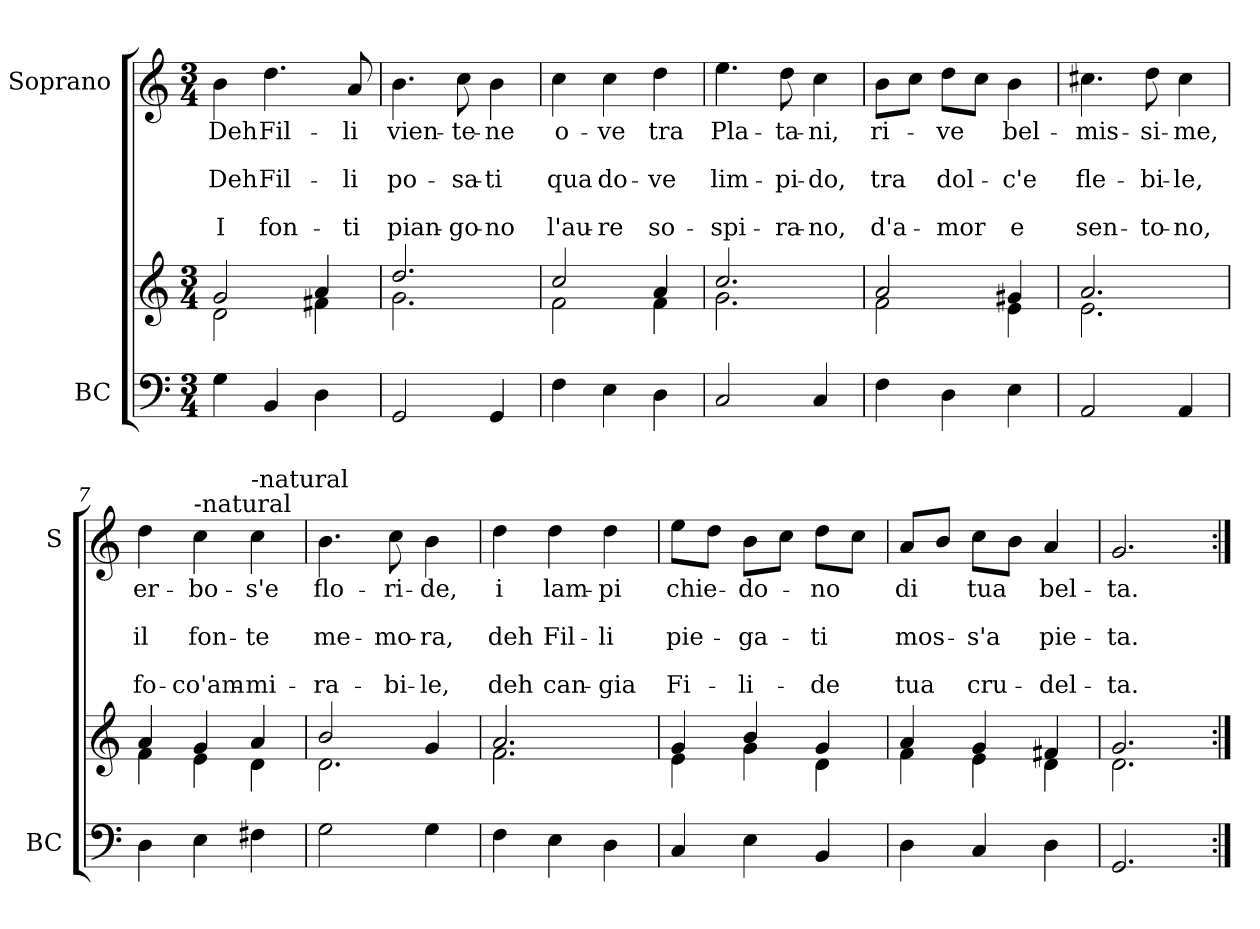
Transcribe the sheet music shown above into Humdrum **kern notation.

**kern	**kern	**kern	**text	**text	**text	**text	**text
*part2	*part2	*part1	*part1	*part1	*part1	*part1	*part1
*staff3	*staff2	*staff1	*staff1	*staff1	*staff1	*staff1	*staff1
*I"BC	*	*I"Soprano	*	*	*	*	*
*I'BC	*	*I'S	*	*	*	*	*
*clefF4	*clefG2	*clefG2	*	*	*	*	*
*k[]	*k[]	*k[]	*	*	*	*	*
*C:	*C:	*C:	*	*	*	*	*
*M3/4	*M3/4	*M3/4	*	*	*	*	*
=1	=1	=1	=1	=1	=1	=1	=1
*	*^	*	*	*	*	*	*
!	!	!	!	!LO:LY:b	!	!LO:LY:b	!	!LO:LY:b
4G\	2g/	2d\	4b\	Deh	.	Deh	.	I
!	!	!	!	!LO:LY:b	!	!LO:LY:b	!	!LO:LY:b
4BB/	.	.	4.dd\	Fil-	.	Fil-	.	fon-
4D\	4a/	4f#X\	.	.	.	.	.	.
!	!	!	!	!LO:LY:b	!	!LO:LY:b	!	!LO:LY:b
.	.	.	8a/	-li	.	-li	.	-ti
=2	=2	=2	=2	=2	=2	=2	=2	=2
!	!	!	!	!LO:LY:b	!	!LO:LY:b	!	!LO:LY:b
2GG/	2.dd/	2.g\	4.b\	vien-	.	po-	.	pian-
!	!	!	!	!LO:LY:b	!	!LO:LY:b	!	!LO:LY:b
.	.	.	8cc\	-te-	.	-sa-	.	-go-
!	!	!	!	!LO:LY:b	!	!LO:LY:b	!	!LO:LY:b
4GG/	.	.	4b\	-ne	.	-ti	.	-no
=3	=3	=3	=3	=3	=3	=3	=3	=3
!	!	!	!	!LO:LY:b	!	!LO:LY:b	!	!LO:LY:b
4F\	2cc/	2f\	4cc\	o-	.	qua	.	l'au-
!	!	!	!	!LO:LY:b	!	!LO:LY:b	!	!LO:LY:b
4E\	.	.	4cc\	-ve	.	do-	.	-re
!	!	!	!	!LO:LY:b	!	!LO:LY:b	!	!LO:LY:b
4D\	4a/	4f\	4dd\	tra	.	-ve	.	so-
=4	=4	=4	=4	=4	=4	=4	=4	=4
!	!	!	!	!LO:LY:b	!	!LO:LY:b	!	!LO:LY:b
2C/	2.cc/	2.g\	4.ee\	Pla-	.	lim-	.	-spi-
!	!	!	!	!LO:LY:b	!	!LO:LY:b	!	!LO:LY:b
.	.	.	8dd\	-ta-	.	-pi-	.	-ra-
!	!	!	!	!LO:LY:b	!	!LO:LY:b	!	!LO:LY:b
4C/	.	.	4cc\	-ni,	.	-do,	.	-no,
!!LO:LB:g=z
=5	=5	=5	=5	=5	=5	=5	=5	=5
!	!	!	!	!LO:LY:b	!	!LO:LY:b	!	!LO:LY:b
4F\	2a/	2f\	8b\L	ri-	.	tra	.	d'a-
.	.	.	8cc\J	.	.	.	.	.
!	!	!	!	!LO:LY:b	!	!LO:LY:b	!	!LO:LY:b
4D\	.	.	8dd\L	-ve	.	dol-	.	-mor
.	.	.	8cc\J	.	.	.	.	.
!	!	!	!	!LO:LY:b	!	!LO:LY:b	!	!LO:LY:b
4E\	4g#X/	4e\	4b\	bel-	.	-c'e	.	e
=6	=6	=6	=6	=6	=6	=6	=6	=6
!	!	!	!	!LO:LY:b	!	!LO:LY:b	!	!LO:LY:b
2AA/	2.a/	2.e\	4.cc#X\	-mis-	.	fle-	.	sen-
!	!	!	!	!LO:LY:b	!	!LO:LY:b	!	!LO:LY:b
.	.	.	8dd\	-si-	.	-bi-	.	-to-
!	!	!	!	!LO:LY:b	!	!LO:LY:b	!	!LO:LY:b
4AA/	.	.	4cc#\	-me,	.	-le,	.	-no,
=7	=7	=7	=7	=7	=7	=7	=7	=7
!	!	!	!	!LO:LY:b	!	!LO:LY:b	!	!LO:LY:b
4D\	4a/	4f\	4dd\	er-	.	il	.	fo-
!	!	!	!LO:TX:a:t=-natural	!	!	!	!	!
!	!	!	!	!LO:LY:b	!	!LO:LY:b	!	!LO:LY:b
4E\	4g/	4e\	4cc\	-bo-	.	fon-	.	-co'am-
!	!	!	!LO:TX:a:t=-natural	!	!	!	!	!
!	!	!	!	!LO:LY:b	!	!LO:LY:b	!	!LO:LY:b
4F#X\	4a/	4d\	4cc\	-s'e	.	-te	.	-mi-
=8	=8	=8	=8	=8	=8	=8	=8	=8
!	!	!	!	!LO:LY:b	!	!LO:LY:b	!	!LO:LY:b
2G\	2b/	2.d\	4.b\	flo-	.	me-	.	-ra-
!	!	!	!	!LO:LY:b	!	!LO:LY:b	!	!LO:LY:b
.	.	.	8cc\	-ri-	.	-mo-	.	-bi-
!	!	!	!	!LO:LY:b	!	!LO:LY:b	!	!LO:LY:b
4G\	4g/	.	4b\	-de,	.	-ra,	.	-le,
=9	=9	=9	=9	=9	=9	=9	=9	=9
!	!	!	!	!LO:LY:b	!	!LO:LY:b	!	!LO:LY:b
4F\	2.a/	2.f\	4dd\	i	.	deh	.	deh
!	!	!	!	!LO:LY:b	!	!LO:LY:b	!	!LO:LY:b
4E\	.	.	4dd\	lam-	.	Fil-	.	can-
!	!	!	!	!LO:LY:b	!	!LO:LY:b	!	!LO:LY:b
4D\	.	.	4dd\	-pi	.	-li	.	-gia
!!LO:PB:g=z
=10	=10	=10	=10	=10	=10	=10	=10	=10
!	!	!	!	!LO:LY:b	!	!LO:LY:b	!	!LO:LY:b
4C/	4g/	4e\	8ee\L	chie-	.	pie-	.	Fi-
.	.	.	8dd\J	.	.	.	.	.
!	!	!	!	!LO:LY:b	!	!LO:LY:b	!	!LO:LY:b
4E\	4b/	4g\	8b\L	-do-	.	-ga-	.	-li-
.	.	.	8cc\J	.	.	.	.	.
!	!	!	!	!LO:LY:b	!	!LO:LY:b	!	!LO:LY:b
4BB/	4g/	4d\	8dd\L	-no	.	-ti	.	-de
.	.	.	8cc\J	.	.	.	.	.
=11	=11	=11	=11	=11	=11	=11	=11	=11
!	!	!	!	!LO:LY:b	!	!LO:LY:b	!	!LO:LY:b
4D\	4a/	4f\	8a/L	di	.	mos-	.	tua
.	.	.	8b/J	.	.	.	.	.
!	!	!	!	!LO:LY:b	!	!LO:LY:b	!	!LO:LY:b
4C/	4g/	4e\	8cc\L	tua	.	-s'a	.	cru-
.	.	.	8b\J	.	.	.	.	.
!	!	!	!	!LO:LY:b	!	!LO:LY:b	!	!LO:LY:b
4D\	4f#X/	4d\	4a/	bel-	.	pie-	.	-del-
=12	=12	=12	=12	=12	=12	=12	=12	=12
!	!	!	!	!LO:LY:b	!	!LO:LY:b	!	!LO:LY:b
2.GG/	2.g/	2.d\	2.g/	-ta.	.	-ta.	.	-ta.
*	*v	*v	*	*	*	*	*	*
=:|!	=:|!	=:|!	=:|!	=:|!	=:|!	=:|!	=:|!
*-	*-	*-	*-	*-	*-	*-	*-
